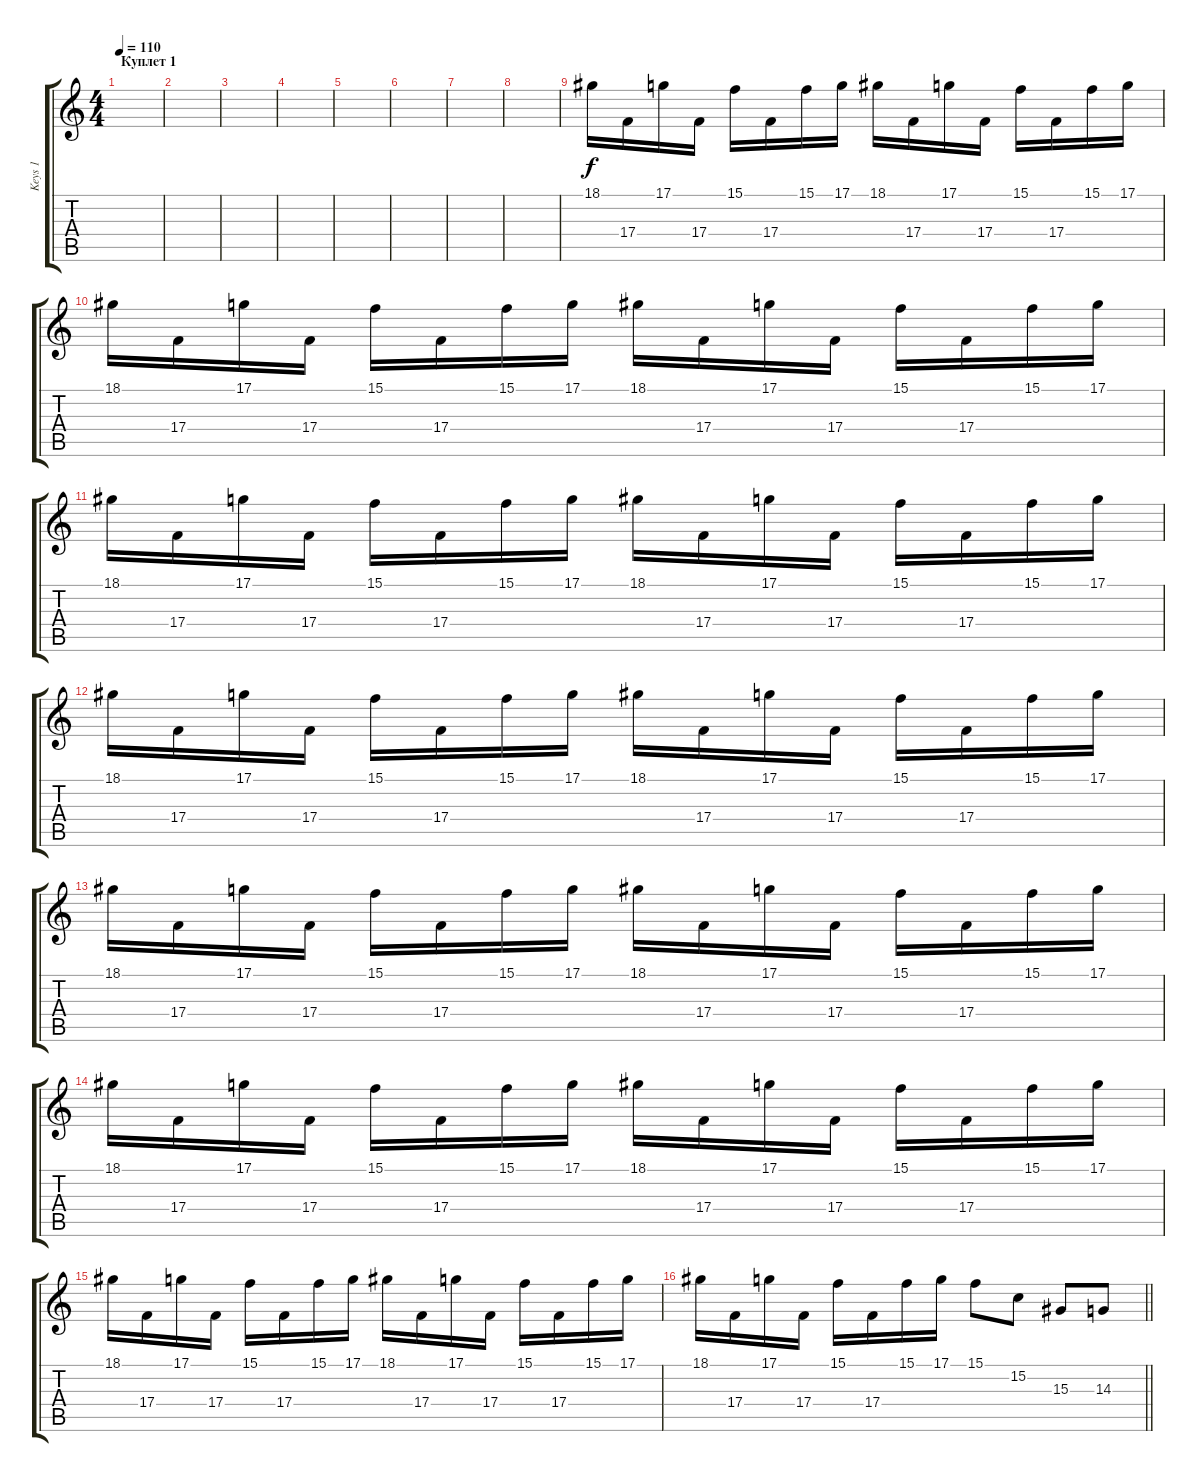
\track ("Keys 1" "Keys 1") {instrument musicbox}
\staff {score tabs}
\tuning (D4 A3 F3 C3 G2 D2) {hide}
\ts (4 4)
\section ("" "Куплет 1")
\tempo 110
\clef g2
\ks c
|
|
|
|
|
|
|
|
18.1.16{dy f} 17.4.16 17.1.16 17.4.16 15.1.16 17.4.16 15.1.16 17.1.16 18.1.16 17.4.16 17.1.16 17.4.16 15.1.16 17.4.16 15.1.16 17.1.16 |
18.1.16 17.4.16 17.1.16 17.4.16 15.1.16 17.4.16 15.1.16 17.1.16 18.1.16 17.4.16 17.1.16 17.4.16 15.1.16 17.4.16 15.1.16 17.1.16 |
18.1.16 17.4.16 17.1.16 17.4.16 15.1.16 17.4.16 15.1.16 17.1.16 18.1.16 17.4.16 17.1.16 17.4.16 15.1.16 17.4.16 15.1.16 17.1.16 |
18.1.16 17.4.16 17.1.16 17.4.16 15.1.16 17.4.16 15.1.16 17.1.16 18.1.16 17.4.16 17.1.16 17.4.16 15.1.16 17.4.16 15.1.16 17.1.16 |
18.1.16 17.4.16 17.1.16 17.4.16 15.1.16 17.4.16 15.1.16 17.1.16 18.1.16 17.4.16 17.1.16 17.4.16 15.1.16 17.4.16 15.1.16 17.1.16 |
18.1.16 17.4.16 17.1.16 17.4.16 15.1.16 17.4.16 15.1.16 17.1.16 18.1.16 17.4.16 17.1.16 17.4.16 15.1.16 17.4.16 15.1.16 17.1.16 |
18.1.16 17.4.16 17.1.16 17.4.16 15.1.16 17.4.16 15.1.16 17.1.16 18.1.16 17.4.16 17.1.16 17.4.16 15.1.16 17.4.16 15.1.16 17.1.16 |
\barLineRight lightlight
18.1.16 17.4.16 17.1.16 17.4.16 15.1.16 17.4.16 15.1.16 17.1.16 15.1.8 15.2.8 15.3.8 14.3.8
